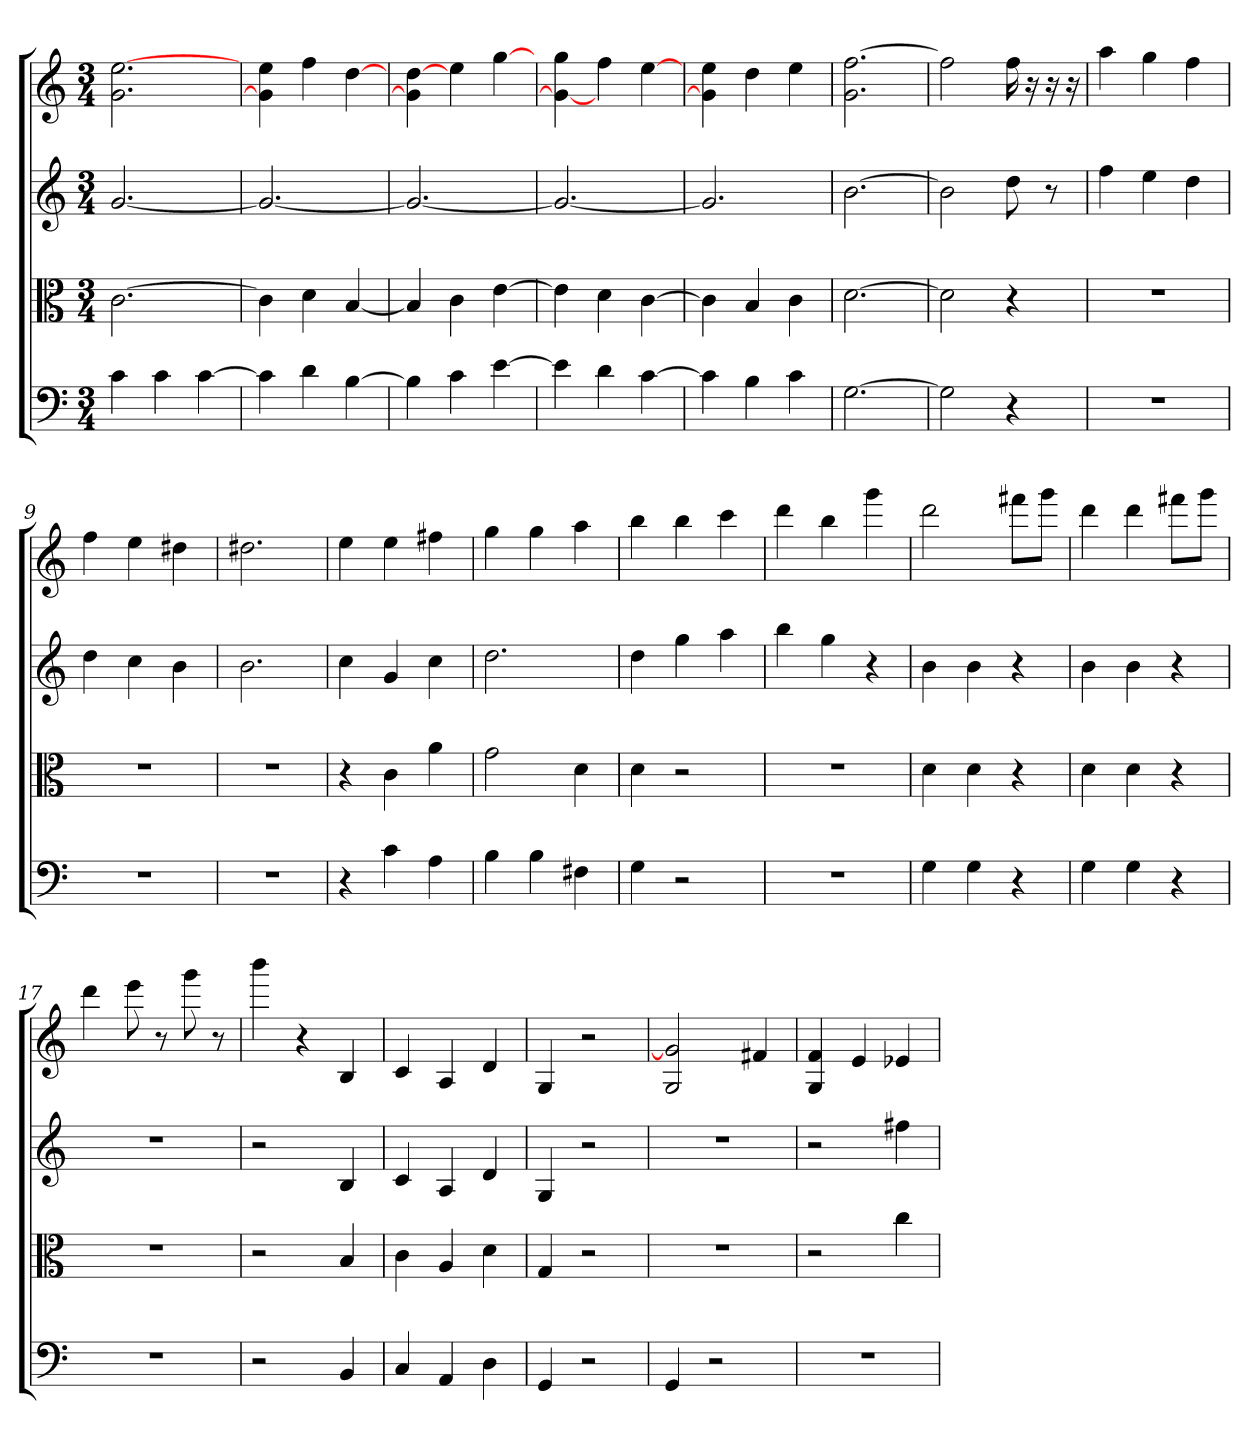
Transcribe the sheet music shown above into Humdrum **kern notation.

**kern	**kern	**kern	**kern
*part4	*part3	*part2	*part1
*staff4	*staff3	*staff2	*staff1
*clefF4	*clefC3	*clefG2	*clefG2
*k[]	*k[]	*k[]	*k[]
*C:	*C:	*C:	*C:
*M3/4	*M3/4	*M3/4	*M3/4
=	=	=	=
4c	[2.c	[2.g	2.g [2.ee
4c	.	.	.
[4c	.	.	.
=2	=2	=2	=2
4c]	4c]	2.g_	4g] 4ee
4d	4d	.	4ff
[4B	[4B	.	[4dd
=3	=3	=3	=3
4B]	4B]	2.g_	4g] [4dd
4c	4c	.	4ee
[4e	[4e	.	[4gg
=4	=4	=4	=4
4e]	4e]	2.g_	4g_ 4gg
4d	4d	.	4ff
[4c	[4c	.	[4ee
=5	=5	=5	=5
4c]	4c]	2.g]	4g] 4ee
4B	4B	.	4dd
4c	4c	.	4ee
=6	=6	=6	=6
[2.G	[2.d	[2.b	2.g [2.ff
=7	=7	=7	=7
2G]	2d]	2b]	2ff]
4r	4r	8dd	16ff
.	.	.	16r
.	.	8r	16r
.	.	.	16r
=8	=8	=8	=8
2.r	2.r	4ff	4aa
.	.	4ee	4gg
.	.	4dd	4ff
=9	=9	=9	=9
2.r	2.r	4dd	4ff
.	.	4cc	4ee
.	.	4b	4dd#X
=10	=10	=10	=10
2.r	2.r	2.b	2.dd#X
=11	=11	=11	=11
4r	4r	4cc	4ee
4c	4c	4g	4ee
4A	4a	4cc	4ff#X
=12	=12	=12	=12
4B	2g	2.dd	4gg
4B	.	.	4gg
4F#X	4d	.	4aa
=13	=13	=13	=13
4G	4d	4dd	4bb
2r	2r	4gg	4bb
.	.	4aa	4ccc
=14	=14	=14	=14
2.r	2.r	4bb	4ddd
.	.	4gg	4bb
.	.	4r	4ggg
=15	=15	=15	=15
4G	4d	4b	2ddd
4G	4d	4b	.
4r	4r	4r	8fff#X\L
.	.	.	8ggg\J
=16	=16	=16	=16
4G	4d	4b	4ddd
4G	4d	4b	4ddd
4r	4r	4r	8fff#X\L
.	.	.	8ggg\J
=17	=17	=17	=17
2.r	2.r	2.r	4ddd
.	.	.	8eee
.	.	.	8r
.	.	.	8ggg
.	.	.	8r
=18	=18	=18	=18
2r	2r	2r	4bbb
.	.	.	4r
4BB	4B	4B	4B
=19	=19	=19	=19
4C	4c	4c	4c
4AA	4A	4A	4A
4D	4d	4d	4d
=20	=20	=20	=20
4GG	4G	4G	4G
2r	2r	2r	2r
=21	=21	=21	=21
4GG	2.r	2.r	2G 2g]
2r	.	.	.
.	.	.	4f#X
=22	=22	=22	=22
2.r	2r	2r	4G 4f
.	.	.	4e
.	4cc	4ff#X	4e-X
=	=	=	=
*-	*-	*-	*-
